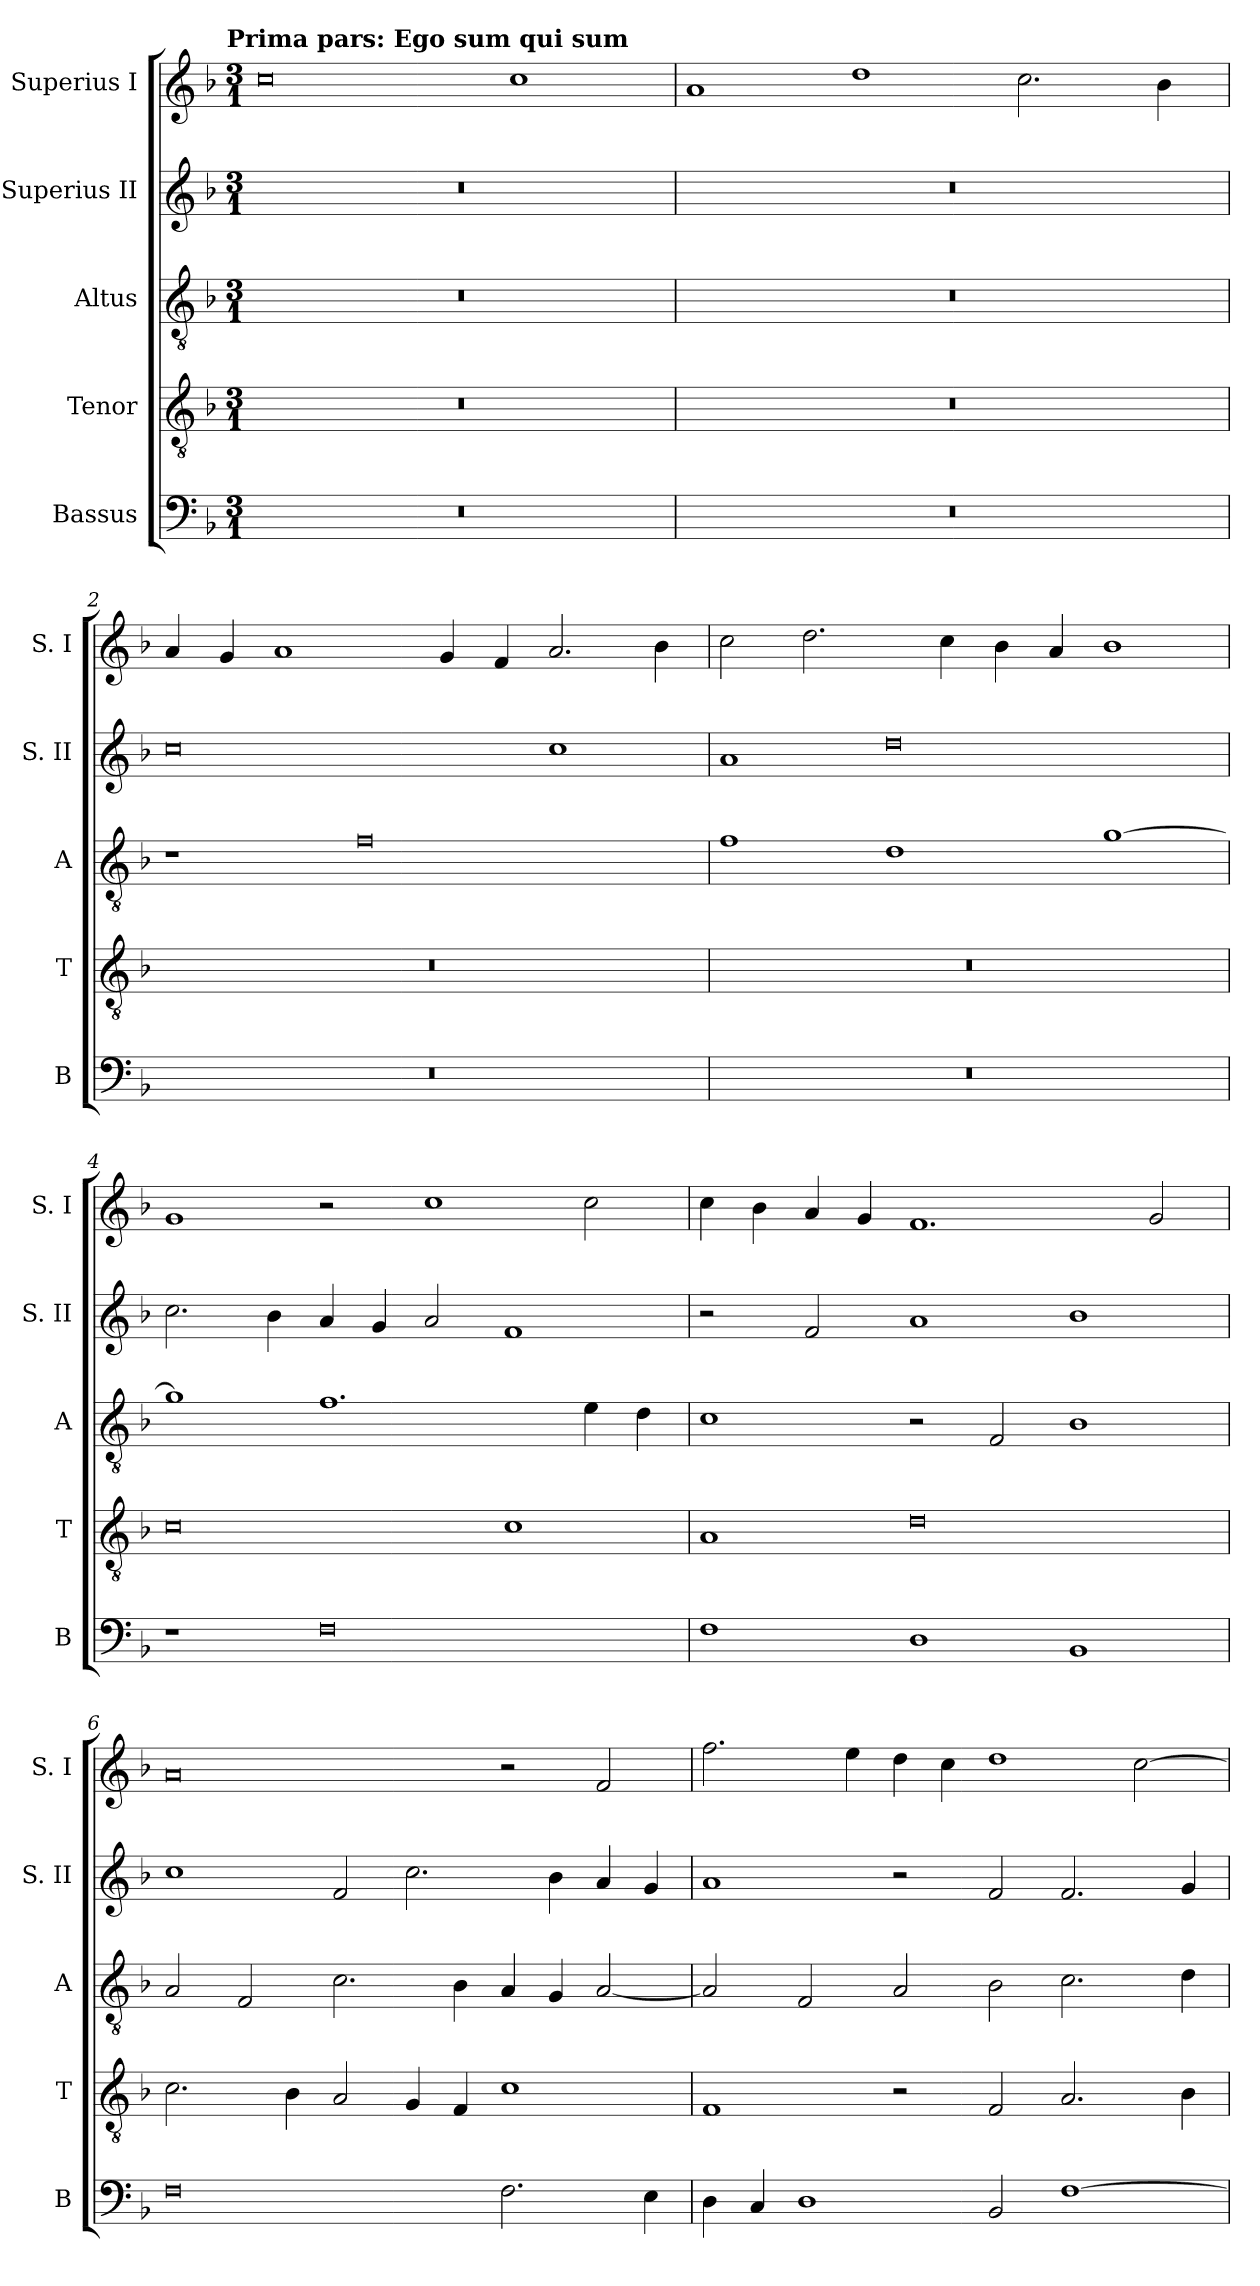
**kern	**kern	**kern	**kern	**kern
*part5	*part4	*part3	*part2	*part1
*staff5	*staff4	*staff3	*staff2	*staff1
*I"Bassus	*I"Tenor	*I"Altus	*I"Superius II	*I"Superius I
*I'B	*I'T	*I'A	*I'S. II	*I'S. I
*clefF4	*clefGv2	*clefGv2	*clefG2	*clefG2
*k[b-]	*k[b-]	*k[b-]	*k[b-]	*k[b-]
*F:	*F:	*F:	*F:	*F:
!!LO:TX:omd:t=Prima pars&colon; Ego sum qui sum
*M3/1	*M3/1	*M3/1	*M3/1	*M3/1
=	=	=	=	=
1%3r	1%3r	1%3r	1%3r	0cc
.	.	.	.	1cc
=1	=1	=1	=1	=1
1%3r	1%3r	1%3r	1%3r	1a
.	.	.	.	1dd
.	.	.	.	2.cc
.	.	.	.	4b-
=2	=2	=2	=2	=2
1%3r	1%3r	1r	0cc	4a
.	.	.	.	4g
.	.	.	.	1a
.	.	0f	.	.
.	.	.	.	4g
.	.	.	.	4f
.	.	.	1cc	2.a
.	.	.	.	4b-
=3	=3	=3	=3	=3
1%3r	1%3r	1f	1a	2cc
.	.	.	.	2.dd
.	.	1d	0dd	.
.	.	.	.	4cc
.	.	.	.	4b-
.	.	.	.	4a
.	.	[1g	.	1b-
=4	=4	=4	=4	=4
1r	0c	1g]	2.cc	1g
.	.	.	4b-	.
0F	.	1.f	4a	2r
.	.	.	4g	.
.	.	.	2a	1cc
.	1c	.	1f	.
.	.	4e	.	2cc
.	.	4d	.	.
=5	=5	=5	=5	=5
1F	1A	1c	2r	4cc
.	.	.	.	4b-
.	.	.	2f	4a
.	.	.	.	4g
1D	0d	2r	1a	1.f
.	.	2F	.	.
1BB-	.	1B-	1b-	.
.	.	.	.	2g
=6	=6	=6	=6	=6
0F	2.c	2A	1cc	0a
.	.	2F	.	.
.	4B-	.	.	.
.	2A	2.c	2f	.
.	4G	.	2.cc	.
.	4F	4B-	.	.
2.F	1c	4A	.	2r
.	.	4G	4b-	.
.	.	[2A	4a	2f
4E	.	.	4g	.
=7	=7	=7	=7	=7
4D	1F	2A]	1a	2.ff
4C	.	.	.	.
1D	.	2F	.	.
.	.	.	.	4ee
.	2r	2A	2r	4dd
.	.	.	.	4cc
2BB-	2F	2B-	2f	1dd
[1F	2.A	2.c	2.f	.
.	.	.	.	[2cc
.	4B-	4d	4g	.
=	=	=	=	=
*-	*-	*-	*-	*-
